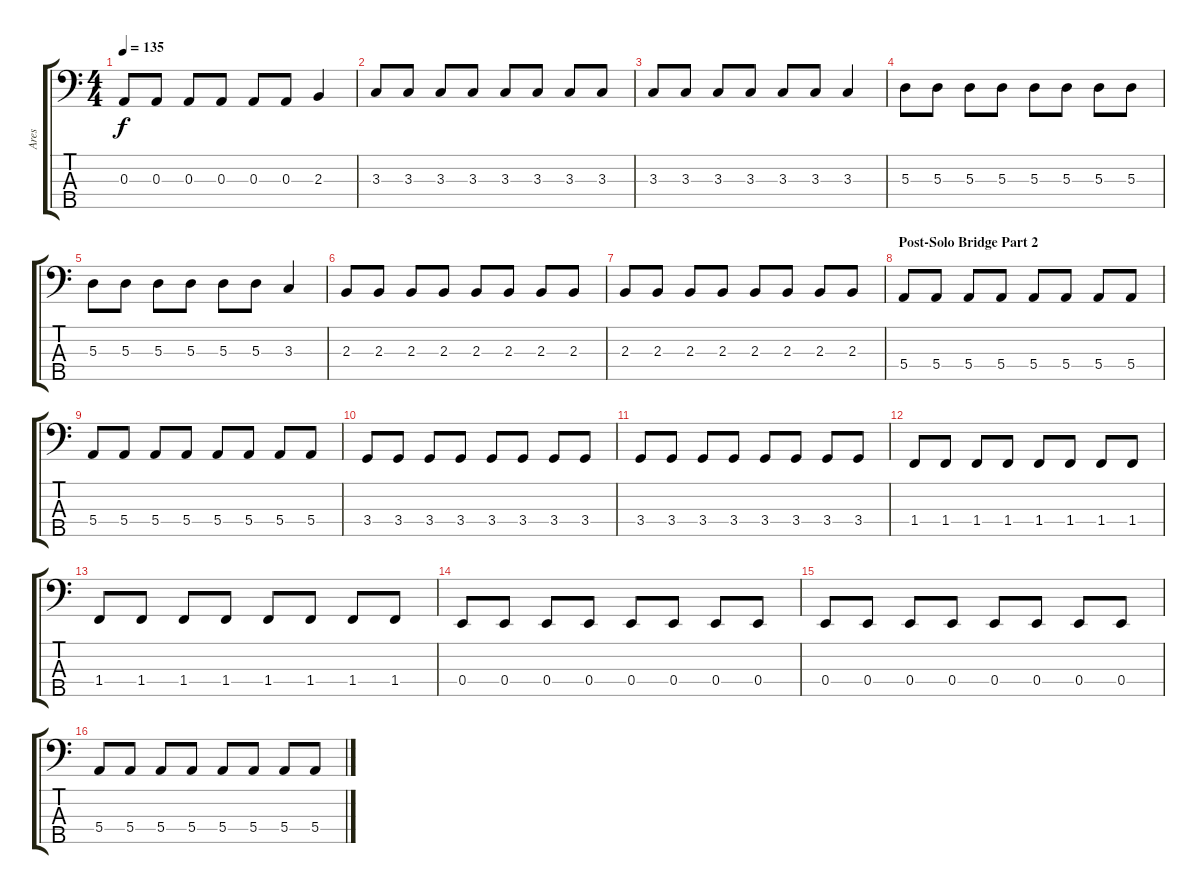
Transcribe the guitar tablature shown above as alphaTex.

\track ("Ares" "Ares") {instrument electricbasspick}
\staff {score tabs}
\tuning (G2 D2 A1 E1 B0) {hide}
\ts (4 4)
\tempo 135
\clef f4
\ks c
0.3.8{dy f} 0.3.8 0.3.8 0.3.8 0.3.8 0.3.8 2.3.4 |
3.3.8 3.3.8 3.3.8 3.3.8 3.3.8 3.3.8 3.3.8 3.3.8 |
3.3.8 3.3.8 3.3.8 3.3.8 3.3.8 3.3.8 3.3.4 |
5.3.8 5.3.8 5.3.8 5.3.8 5.3.8 5.3.8 5.3.8 5.3.8 |
5.3.8 5.3.8 5.3.8 5.3.8 5.3.8 5.3.8 3.3.4 |
2.3.8 2.3.8 2.3.8 2.3.8 2.3.8 2.3.8 2.3.8 2.3.8 |
2.3.8 2.3.8 2.3.8 2.3.8 2.3.8 2.3.8 2.3.8 2.3.8 |
\section ("" "Post-Solo Bridge Part 2")
5.4.8 5.4.8 5.4.8 5.4.8 5.4.8 5.4.8 5.4.8 5.4.8 |
5.4.8 5.4.8 5.4.8 5.4.8 5.4.8 5.4.8 5.4.8 5.4.8 |
3.4.8 3.4.8 3.4.8 3.4.8 3.4.8 3.4.8 3.4.8 3.4.8 |
3.4.8 3.4.8 3.4.8 3.4.8 3.4.8 3.4.8 3.4.8 3.4.8 |
1.4.8 1.4.8 1.4.8 1.4.8 1.4.8 1.4.8 1.4.8 1.4.8 |
1.4.8 1.4.8 1.4.8 1.4.8 1.4.8 1.4.8 1.4.8 1.4.8 |
0.4.8 0.4.8 0.4.8 0.4.8 0.4.8 0.4.8 0.4.8 0.4.8 |
0.4.8 0.4.8 0.4.8 0.4.8 0.4.8 0.4.8 0.4.8 0.4.8 |
5.4.8 5.4.8 5.4.8 5.4.8 5.4.8 5.4.8 5.4.8 5.4.8
